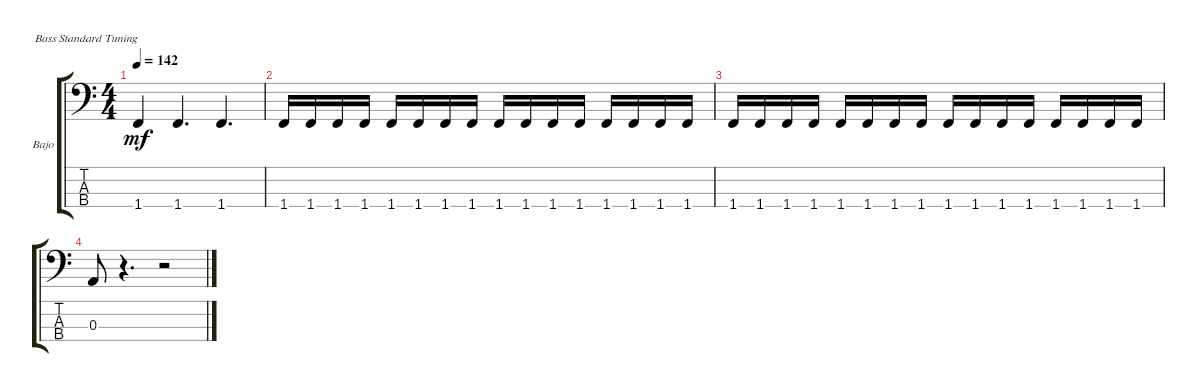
\bracketExtendMode groupsimilarinstruments
\firstSystemTrackNameOrientation horizontal
\otherSystemsTrackNameOrientation horizontal
\track ("Bajo" "Bajo") {instrument electricbassfinger}
\staff {score tabs}
\tuning (G2 D2 A1 E1)
\ts (4 4)
\tempo 142
\clef f4
\ks c
1.4{t}.4{dy mf} 1.4.4{d} 1.4.4{d} |
1.4.16 1.4.16 1.4.16 1.4.16 1.4.16 1.4.16 1.4.16 1.4.16 1.4.16 1.4.16 1.4.16 1.4.16 1.4.16 1.4.16 1.4.16 1.4.16 |
1.4.16 1.4.16 1.4.16 1.4.16 1.4.16 1.4.16 1.4.16 1.4.16 1.4.16 1.4.16 1.4.16 1.4.16 1.4.16 1.4.16 1.4.16 1.4.16 |
0.3.8 r.4{d} r.2
